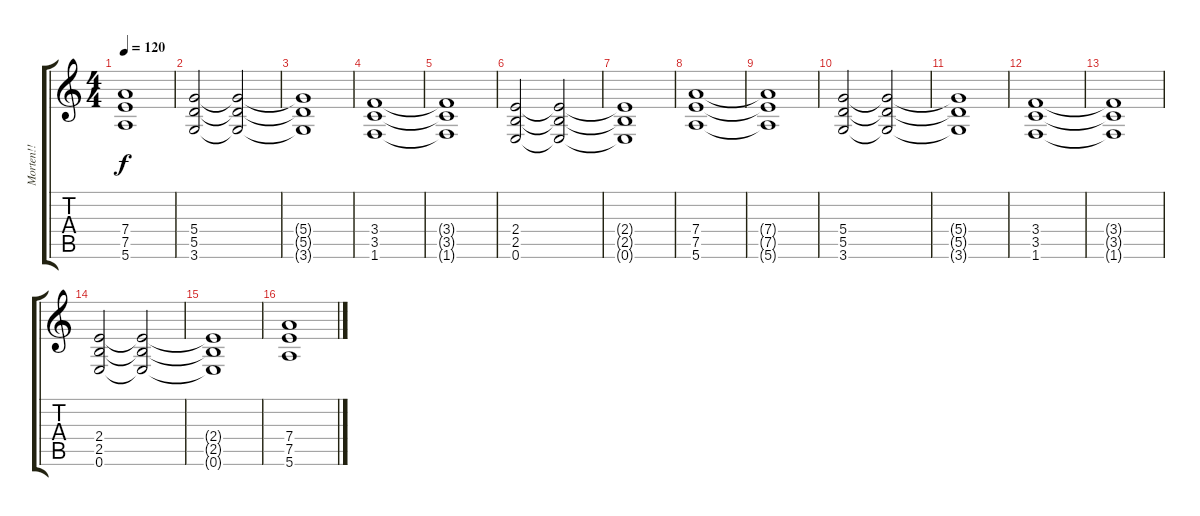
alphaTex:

\track ("Morten!!" "Morten!!") {instrument distortionguitar}
\staff {score tabs}
\tuning (E4 B3 G3 D3 A2 E2) {hide}
\ts (4 4)
\tempo 120
\clef g2
\ks c
(7.4{t} 7.5{t} 5.6{t}).1{dy f} |
(5.4 5.5 3.6).2 (5.4{t} 5.5{t} 3.6{t}).2 |
(5.4{t} 5.5{t} 3.6{t}).1 |
(3.4 3.5 1.6).1 |
(3.4{t} 3.5{t} 1.6{t}).1 |
(2.4 2.5 0.6).2 (2.4{t} 2.5{t} 0.6{t}).2 |
(2.4{t} 2.5{t} 0.6{t}).1 |
(7.4 7.5 5.6).1 |
(7.4{t} 7.5{t} 5.6{t}).1 |
(5.4 5.5 3.6).2 (5.4{t} 5.5{t} 3.6{t}).2 |
(5.4{t} 5.5{t} 3.6{t}).1 |
(3.4 3.5 1.6).1 |
(3.4{t} 3.5{t} 1.6{t}).1 |
(2.4 2.5 0.6).2 (2.4{t} 2.5{t} 0.6{t}).2 |
(2.4{t} 2.5{t} 0.6{t}).1 |
(7.4 7.5 5.6).1{volume 0 instrument distortionguitar}
